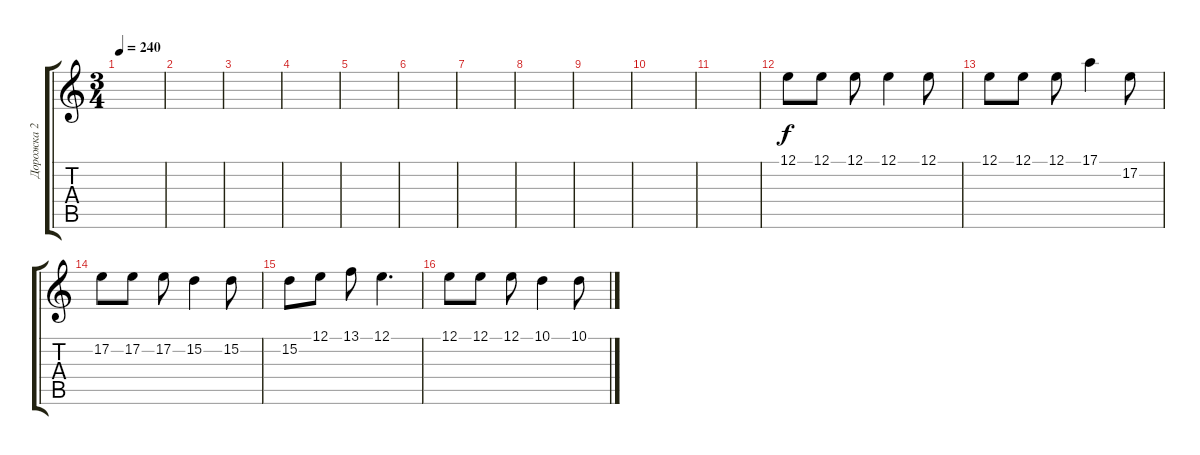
\track ("Дорожка 2" "Дорожка 2") {instrument synthvoice}
\staff {score tabs}
\tuning (E4 B3 G3 D3 A2 E2) {hide}
\ts (3 4)
\tempo 240
\clef g2
\ks c
|
|
|
|
|
|
|
|
|
|
|
12.1.8 12.1.8 12.1.8 12.1.4 12.1.8 |
12.1.8 12.1.8 12.1.8 17.1.4 17.2.8 |
17.2.8 17.2.8 17.2.8 15.2.4 15.2.8 |
15.2.8 12.1.8 13.1.8 12.1.4{d} |
12.1.8 12.1.8 12.1.8 10.1.4 10.1.8
